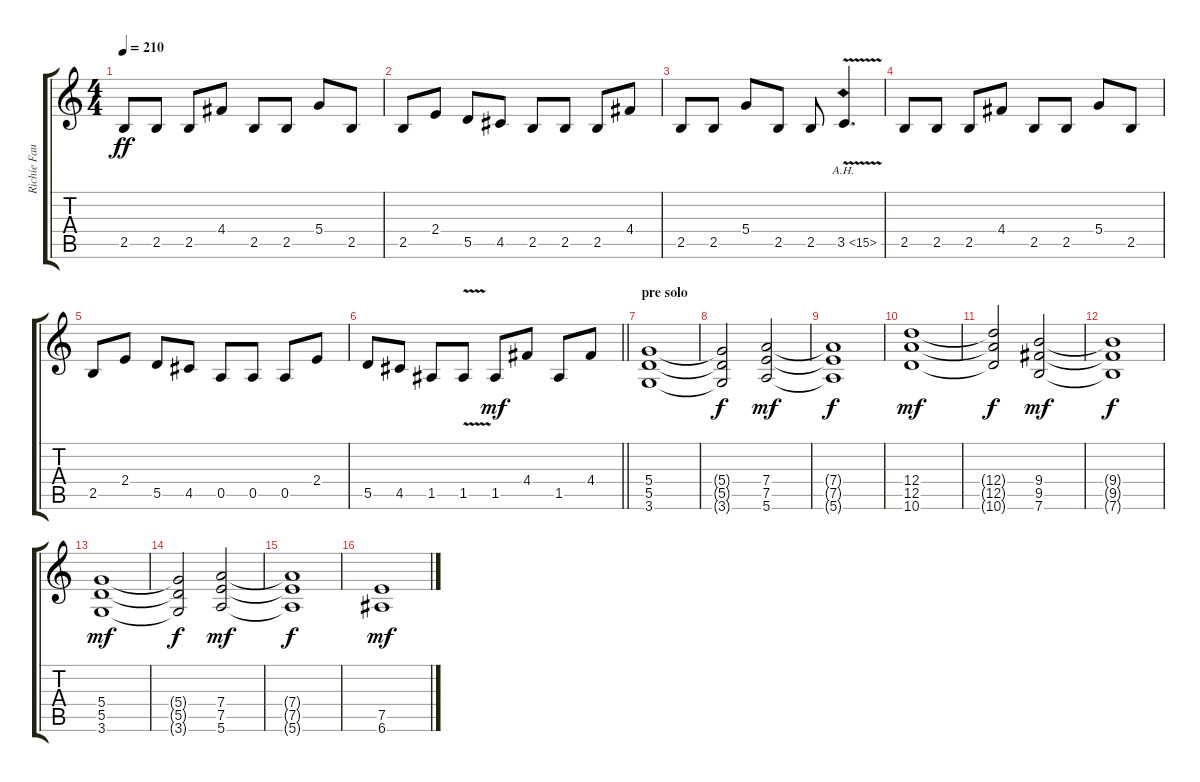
\track ("Richie Faulkner" "Richie Fau") {instrument distortionguitar}
\staff {score tabs}
\tuning (E4 B3 G3 D3 A2 E2) {hide}
\ts (4 4)
\tempo 210
\clef g2
\ks c
2.5.8{dy ff} 2.5.8 2.5.8 4.4.8 2.5.8 2.5.8 5.4.8 2.5.8 |
2.5.8 2.4.8 5.5.8 4.5.8 2.5.8 2.5.8 2.5.8 4.4.8 |
2.5.8 2.5.8 5.4.8 2.5.8 2.5.8 3.5{ah 12 v}.4{d} |
2.5.8 2.5.8 2.5.8 4.4.8 2.5.8 2.5.8 5.4.8 2.5.8 |
2.5.8 2.4.8 5.5.8 4.5.8 0.5.8 0.5.8 0.5.8 2.4.8 |
\barLineRight lightlight
5.5.8 4.5.8 1.5.8 1.5{v}.8 1.5.8{dy mf} 4.4.8 1.5.8 4.4.8 |
\section ("" "pre solo")
(5.4 5.5 3.6).1 |
(5.4{t} 5.5{t} 3.6{t}).2{dy f} (7.4 7.5 5.6).2{dy mf} |
(7.4{t} 7.5{t} 5.6{t}).1{dy f} |
(12.4 12.5 10.6).1{dy mf} |
(12.4{t} 12.5{t} 10.6{t}).2{dy f} (9.4 9.5 7.6).2{dy mf} |
(9.4{t} 9.5{t} 7.6{t}).1{dy f} |
(5.4 5.5 3.6).1{dy mf} |
(5.4{t} 5.5{t} 3.6{t}).2{dy f} (7.4 7.5 5.6).2{dy mf} |
(7.4{t} 7.5{t} 5.6{t}).1{dy f} |
(7.5 6.6).1{dy mf}
